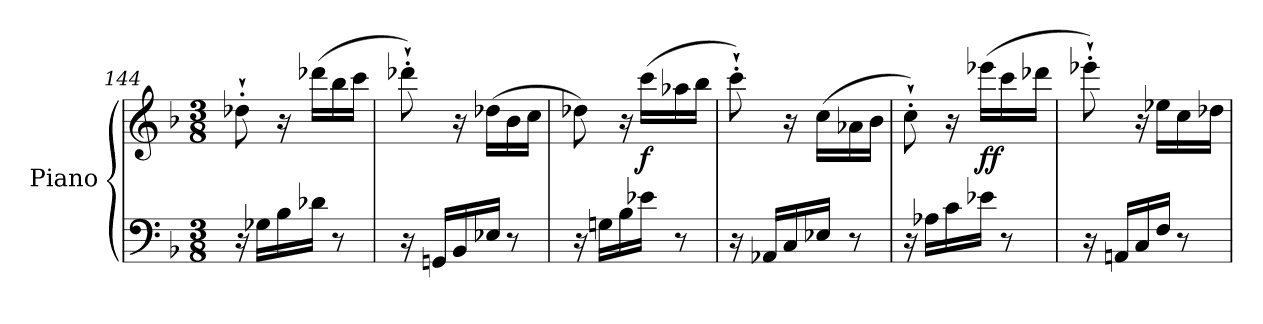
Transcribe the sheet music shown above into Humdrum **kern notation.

**kern	**kern	**dynam
*part1	*part1	*part1
*staff2	*staff1	*staff1/2
*I"Piano	*	*
*I'Pno	*	*
*clefF4	*clefG2	*
*k[b-]	*k[b-]	*
*M3/8	*M3/8	*
=144	=144	=144
16r	8dd-X'`\	.
16G-X\LL	.	.
16B-\	16r	.
16d-X\JJ	(>16ddd-X\LL	.
8r	16bb-\	.
.	16ccc\JJ	.
!!LO:LB:g=z
=145	=145	=145
16r	8ddd-X'`\)	.
16GGn/LL	.	.
16BB-/	16r	.
16E-X/JJ	(>16dd-X\LL	.
8r	16b-\	.
.	16cc\JJ	.
=146	=146	=146
16r	8dd-X\)	.
16Gn\LL	.	.
16B-\	16r	.
!	!	!LO:DY:b
16e-X\JJ	(>16ccc\LL	f
8r	16aa-X\	.
.	16bb-\JJ	.
=147	=147	=147
16r	8ccc'`\)	.
16AA-X/LL	.	.
16C/	16r	.
16E-X/JJ	(>16cc\LL	.
8r	16a-X\	.
.	16b-\JJ	.
=148	=148	=148
16r	8cc'`\)	.
16A-X\LL	.	.
16c\	16r	.
!	!	!LO:DY:b
16e-X\JJ	(>16eee-X\LL	ff
8r	16ccc\	.
.	16ddd-X\JJ	.
=149	=149	=149
16r	8eee-X'`\)	.
16AAn/LL	.	.
16C/	16r	.
16F/JJ	16ee-X\LL	.
8r	16cc\	.
.	16dd-X\JJ	.
=	=	=
*-	*-	*-
